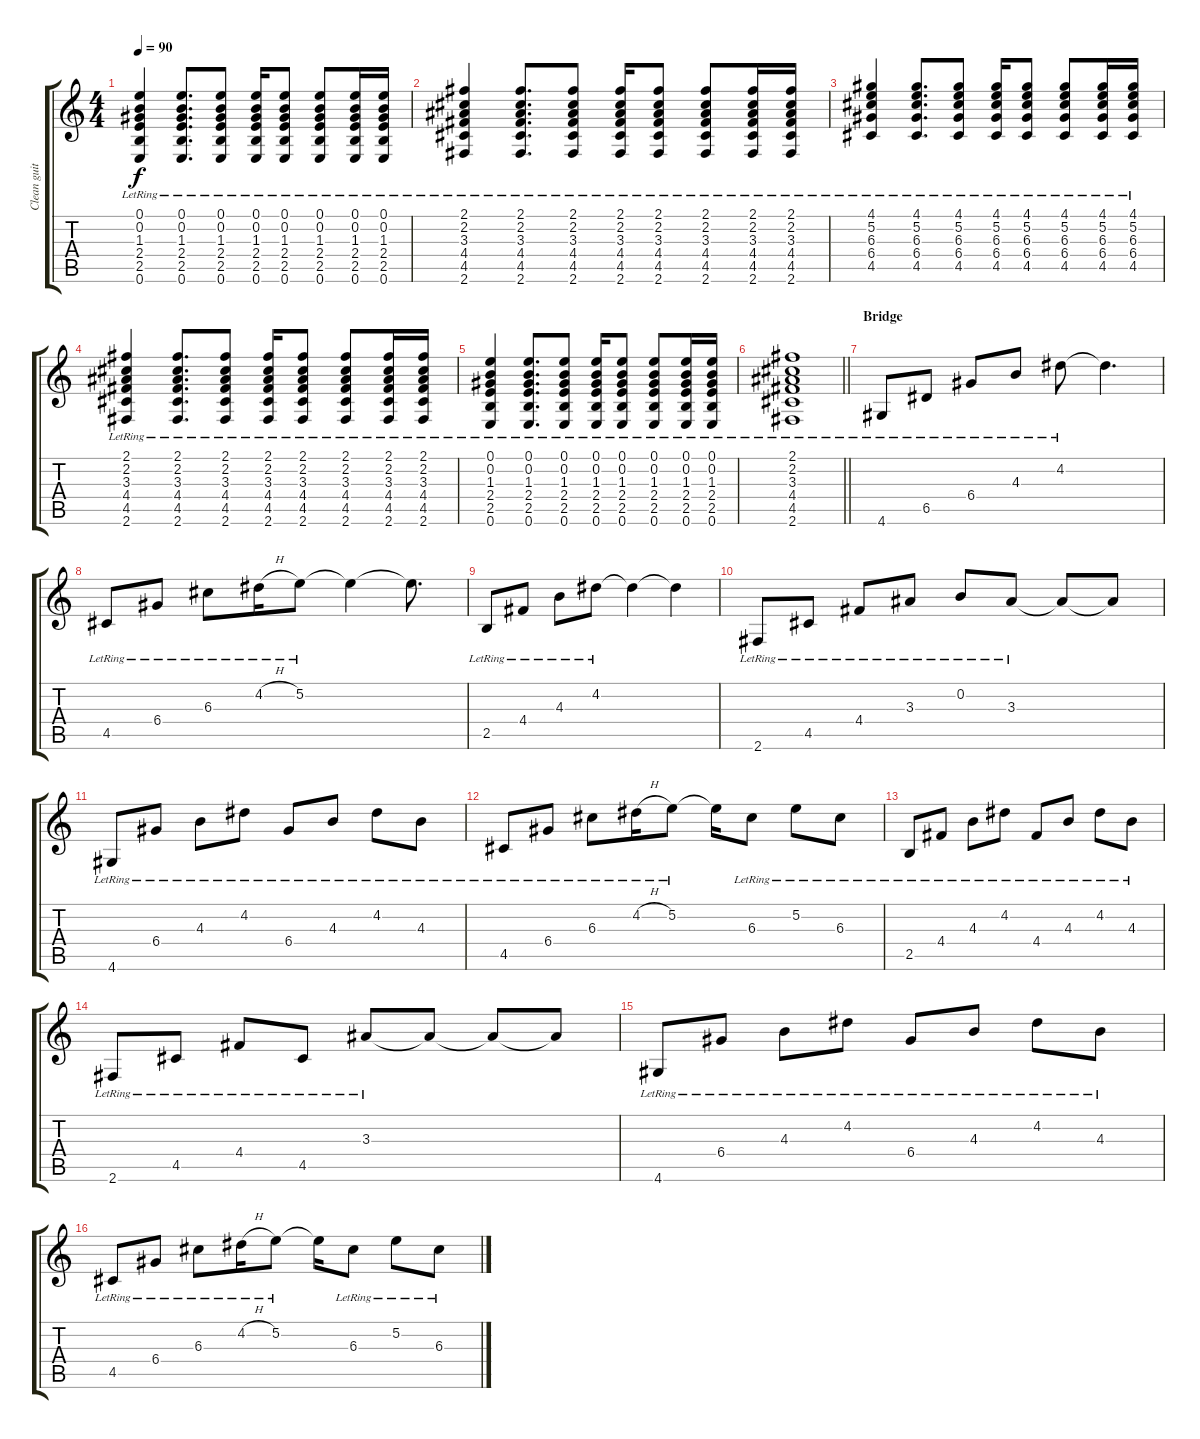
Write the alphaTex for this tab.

\track ("Clean guitar 1" "Clean guit") {instrument acousticguitarsteel}
\staff {score tabs}
\tuning (E4 B3 G3 D3 A2 E2) {hide}
\ts (4 4)
\tempo 90
\clef g2
\ks c
(0.1{lr} 0.2{lr} 1.3{lr} 2.4{lr} 2.5{lr} 0.6{lr}).4{dy f} (0.1{lr} 0.2{lr} 1.3{lr} 2.4{lr} 2.5{lr} 0.6{lr}).8{d} (0.1{lr} 0.2{lr} 1.3{lr} 2.4{lr} 2.5{lr} 0.6{lr}).8 (0.1{lr} 0.2{lr} 1.3{lr} 2.4{lr} 2.5{lr} 0.6{lr}).16 (0.1{lr} 0.2{lr} 1.3{lr} 2.4{lr} 2.5{lr} 0.6{lr}).8 (0.1{lr} 0.2{lr} 1.3{lr} 2.4{lr} 2.5{lr} 0.6{lr}).8 (0.1{lr} 0.2{lr} 1.3{lr} 2.4{lr} 2.5{lr} 0.6{lr}).16 (0.1{lr} 0.2{lr} 1.3{lr} 2.4{lr} 2.5{lr} 0.6{lr}).16 |
(2.1{lr} 2.2{lr} 3.3{lr} 4.4{lr} 4.5{lr} 2.6{lr}).4 (2.1{lr} 2.2{lr} 3.3{lr} 4.4{lr} 4.5{lr} 2.6{lr}).8{d} (2.1{lr} 2.2{lr} 3.3{lr} 4.4{lr} 4.5{lr} 2.6{lr}).8 (2.1{lr} 2.2{lr} 3.3{lr} 4.4{lr} 4.5{lr} 2.6{lr}).16 (2.1{lr} 2.2{lr} 3.3{lr} 4.4{lr} 4.5{lr} 2.6{lr}).8 (2.1{lr} 2.2{lr} 3.3{lr} 4.4{lr} 4.5{lr} 2.6{lr}).8 (2.1{lr} 2.2{lr} 3.3{lr} 4.4{lr} 4.5{lr} 2.6{lr}).16 (2.1{lr} 2.2{lr} 3.3{lr} 4.4{lr} 4.5{lr} 2.6{lr}).16 |
(4.1{lr} 5.2{lr} 6.3{lr} 6.4{lr} 4.5{lr}).4 (4.1{lr} 5.2{lr} 6.3{lr} 6.4{lr} 4.5{lr}).8{d} (4.1{lr} 5.2{lr} 6.3{lr} 6.4{lr} 4.5{lr}).8 (4.1{lr} 5.2{lr} 6.3{lr} 6.4{lr} 4.5{lr}).16 (4.1{lr} 5.2{lr} 6.3{lr} 6.4{lr} 4.5{lr}).8 (4.1{lr} 5.2{lr} 6.3{lr} 6.4{lr} 4.5{lr}).8 (4.1{lr} 5.2{lr} 6.3{lr} 6.4{lr} 4.5{lr}).16 (4.1{lr} 5.2{lr} 6.3{lr} 6.4{lr} 4.5{lr}).16 |
(2.1{lr} 2.2{lr} 3.3{lr} 4.4{lr} 4.5{lr} 2.6{lr}).4 (2.1{lr} 2.2{lr} 3.3{lr} 4.4{lr} 4.5{lr} 2.6{lr}).8{d} (2.1{lr} 2.2{lr} 3.3{lr} 4.4{lr} 4.5{lr} 2.6{lr}).8 (2.1{lr} 2.2{lr} 3.3{lr} 4.4{lr} 4.5{lr} 2.6{lr}).16 (2.1{lr} 2.2{lr} 3.3{lr} 4.4{lr} 4.5{lr} 2.6{lr}).8 (2.1{lr} 2.2{lr} 3.3{lr} 4.4{lr} 4.5{lr} 2.6{lr}).8 (2.1{lr} 2.2{lr} 3.3{lr} 4.4{lr} 4.5{lr} 2.6{lr}).16 (2.1{lr} 2.2{lr} 3.3{lr} 4.4{lr} 4.5{lr} 2.6{lr}).16 |
(0.1{lr} 0.2{lr} 1.3{lr} 2.4{lr} 2.5{lr} 0.6{lr}).4 (0.1{lr} 0.2{lr} 1.3{lr} 2.4{lr} 2.5{lr} 0.6{lr}).8{d} (0.1{lr} 0.2{lr} 1.3{lr} 2.4{lr} 2.5{lr} 0.6{lr}).8 (0.1{lr} 0.2{lr} 1.3{lr} 2.4{lr} 2.5{lr} 0.6{lr}).16 (0.1{lr} 0.2{lr} 1.3{lr} 2.4{lr} 2.5{lr} 0.6{lr}).8 (0.1{lr} 0.2{lr} 1.3{lr} 2.4{lr} 2.5{lr} 0.6{lr}).8 (0.1{lr} 0.2{lr} 1.3{lr} 2.4{lr} 2.5{lr} 0.6{lr}).16 (0.1{lr} 0.2{lr} 1.3{lr} 2.4{lr} 2.5{lr} 0.6{lr}).16 |
\barLineRight lightlight
(2.1{lr} 2.2{lr} 3.3{lr} 4.4{lr} 4.5{lr} 2.6{lr}).1 |
\section ("" "Bridge")
4.6{lr}.8 6.5{lr}.8 6.4{lr}.8 4.3{lr}.8 4.2{lr}.8 4.2{t}.4{d} |
4.5{lr}.8 6.4{lr}.8 6.3{lr}.8 4.2{h lr}.16 5.2{lr}.8 5.2{t}.4 5.2{t}.8{d} |
2.5{lr}.8 4.4{lr}.8 4.3{lr}.8 4.2{lr}.8 4.2{t}.4 4.2{t}.4 |
2.6{lr}.8 4.5{lr}.8 4.4{lr}.8 3.3{lr}.8 0.2{lr}.8 3.3{lr}.8 3.3{t}.8 3.3{t}.8 |
4.6{lr}.8 6.4{lr}.8 4.3{lr}.8 4.2{lr}.8 6.4{lr}.8 4.3{lr}.8 4.2{lr}.8 4.3{lr}.8 |
4.5{lr}.8 6.4{lr}.8 6.3{lr}.8 4.2{h lr}.16 5.2{lr}.8 5.2{t}.16 6.3{lr}.8 5.2{lr}.8 6.3{lr}.8 |
2.5{lr}.8 4.4{lr}.8 4.3{lr}.8 4.2{lr}.8 4.4{lr}.8 4.3{lr}.8 4.2{lr}.8 4.3{lr}.8 |
2.6{lr}.8 4.5{lr}.8 4.4{lr}.8 4.5{lr}.8 3.3{lr}.8 3.3{t}.8 3.3{t}.8 3.3{t}.8 |
4.6{lr}.8 6.4{lr}.8 4.3{lr}.8 4.2{lr}.8 6.4{lr}.8 4.3{lr}.8 4.2{lr}.8 4.3{lr}.8 |
4.5{lr}.8 6.4{lr}.8 6.3{lr}.8 4.2{h lr}.16 5.2{lr}.8 5.2{t}.16 6.3{lr}.8 5.2{lr}.8 6.3{lr}.8
